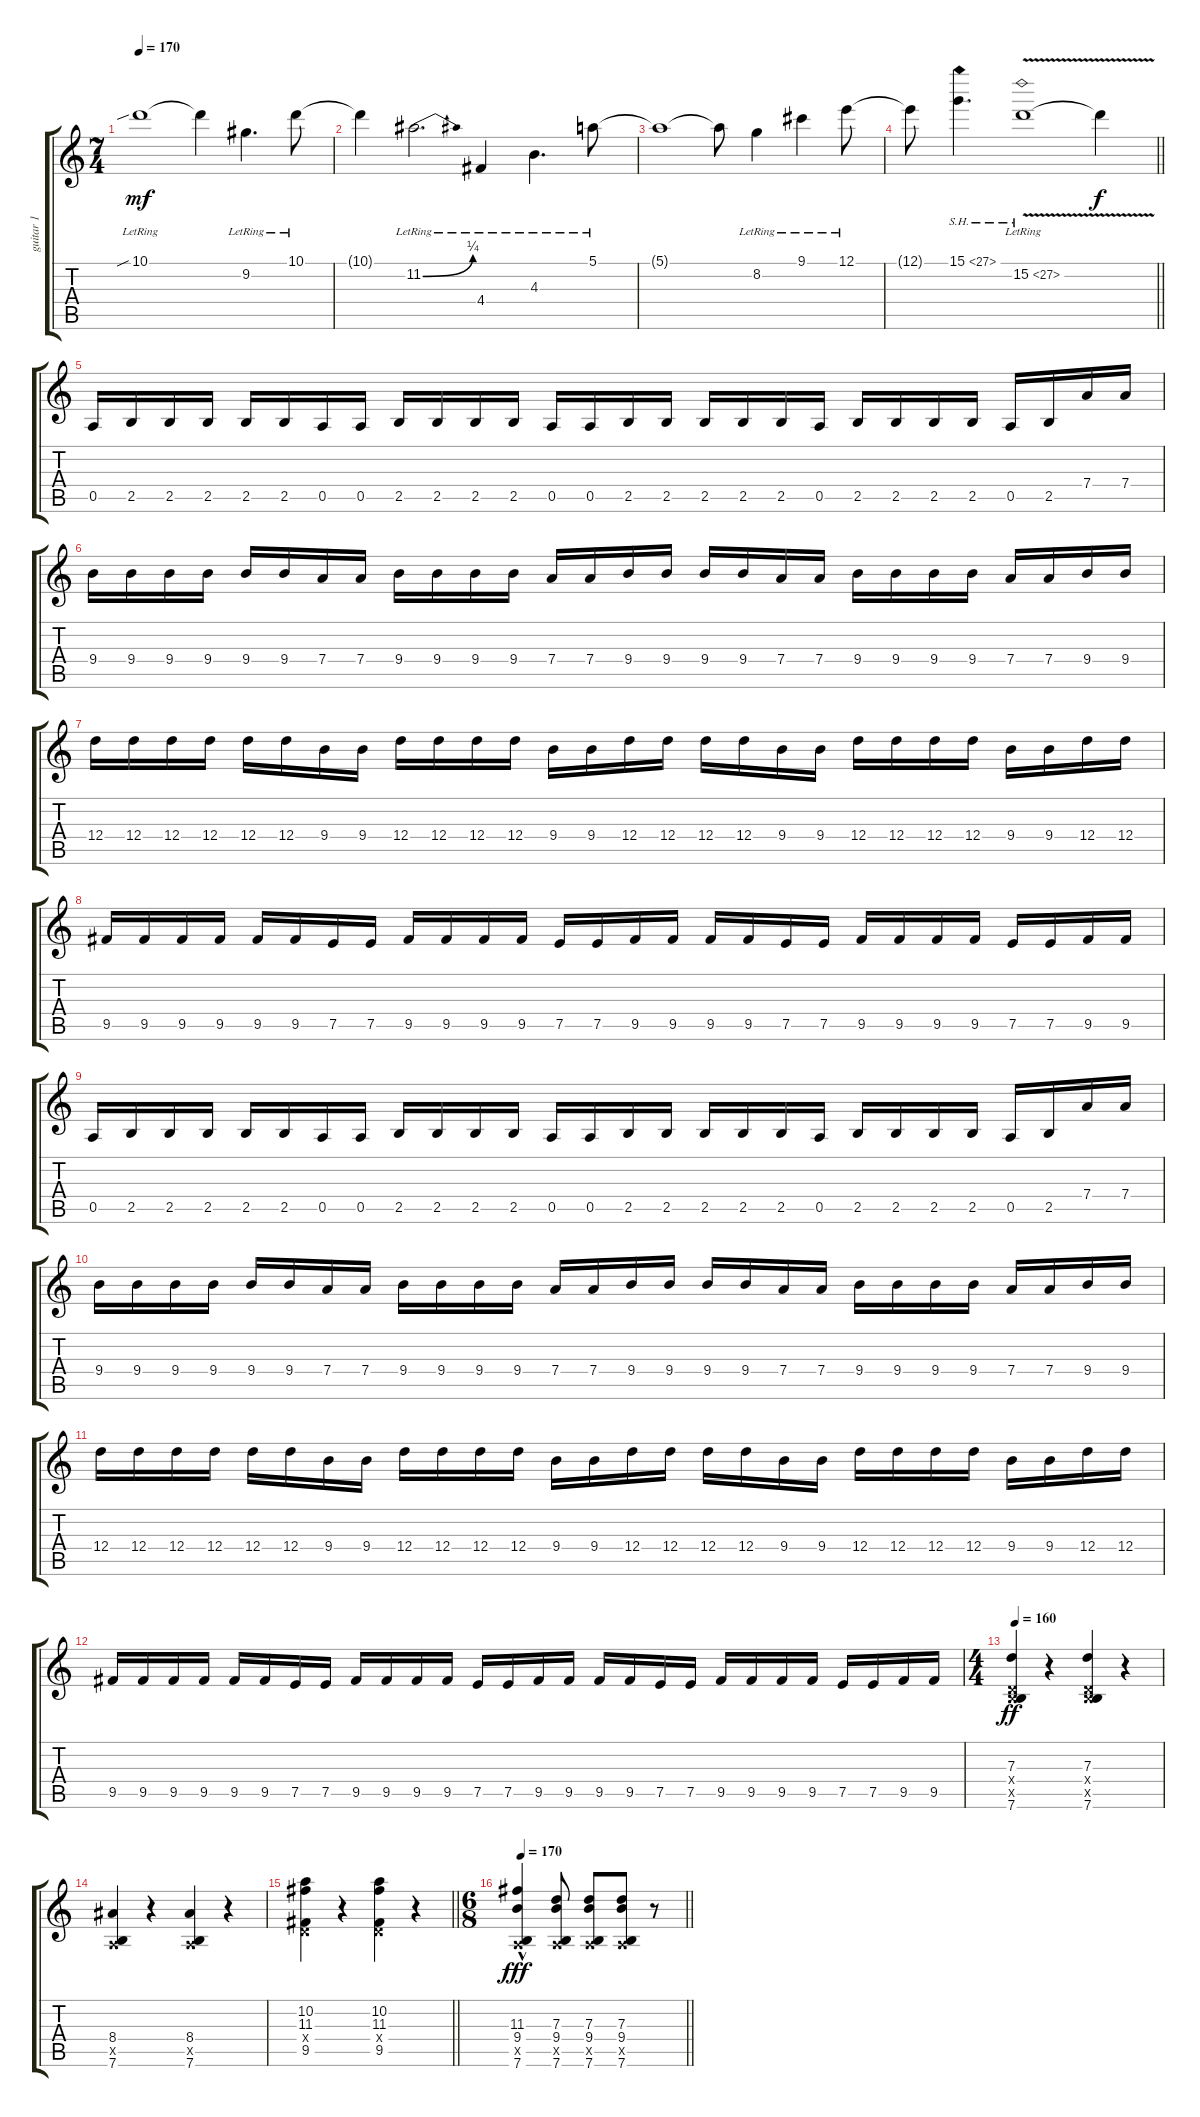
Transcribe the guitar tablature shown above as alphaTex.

\track ("guitar 1" "guitar 1") {instrument overdrivenguitar}
\staff {score tabs}
\tuning (E4 B3 G3 D3 A2 E2) {hide}
\ts (7 4)
\tempo 170
\clef g2
\ks c
10.1{sib lr}.1{dy mf} 10.1{t}.4 9.2{lr}.4{d} 10.1{lr}.8 |
10.1{t}.4 11.2{be (bend 0 0 60 1) lr}.2{d} 4.4{lr}.4 4.3{lr}.4{d} 5.1{lr}.8 |
5.1{t}.1 5.1{t}.8 8.2{lr}.4 9.1{lr}.4 12.1{lr}.8 |
\barLineRight lightlight
12.1{t}.8 15.1{sh 12}.4{d} 15.2{sh 12 v lr}.1 15.2{t}.4{dy f} |
0.5.16 2.5.16 2.5.16 2.5.16 2.5.16 2.5.16 0.5.16 0.5.16 2.5.16 2.5.16 2.5.16 2.5.16 0.5.16 0.5.16 2.5.16 2.5.16 2.5.16 2.5.16 2.5.16 0.5.16 2.5.16 2.5.16 2.5.16 2.5.16 0.5.16 2.5.16 7.4.16 7.4.16 |
9.4.16 9.4.16 9.4.16 9.4.16 9.4.16 9.4.16 7.4.16 7.4.16 9.4.16 9.4.16 9.4.16 9.4.16 7.4.16 7.4.16 9.4.16 9.4.16 9.4.16 9.4.16 7.4.16 7.4.16 9.4.16 9.4.16 9.4.16 9.4.16 7.4.16 7.4.16 9.4.16 9.4.16 |
12.4.16 12.4.16 12.4.16 12.4.16 12.4.16 12.4.16 9.4.16 9.4.16 12.4.16 12.4.16 12.4.16 12.4.16 9.4.16 9.4.16 12.4.16 12.4.16 12.4.16 12.4.16 9.4.16 9.4.16 12.4.16 12.4.16 12.4.16 12.4.16 9.4.16 9.4.16 12.4.16 12.4.16 |
9.5.16 9.5.16 9.5.16 9.5.16 9.5.16 9.5.16 7.5.16 7.5.16 9.5.16 9.5.16 9.5.16 9.5.16 7.5.16 7.5.16 9.5.16 9.5.16 9.5.16 9.5.16 7.5.16 7.5.16 9.5.16 9.5.16 9.5.16 9.5.16 7.5.16 7.5.16 9.5.16 9.5.16 |
0.5.16 2.5.16 2.5.16 2.5.16 2.5.16 2.5.16 0.5.16 0.5.16 2.5.16 2.5.16 2.5.16 2.5.16 0.5.16 0.5.16 2.5.16 2.5.16 2.5.16 2.5.16 2.5.16 0.5.16 2.5.16 2.5.16 2.5.16 2.5.16 0.5.16 2.5.16 7.4.16 7.4.16 |
9.4.16 9.4.16 9.4.16 9.4.16 9.4.16 9.4.16 7.4.16 7.4.16 9.4.16 9.4.16 9.4.16 9.4.16 7.4.16 7.4.16 9.4.16 9.4.16 9.4.16 9.4.16 7.4.16 7.4.16 9.4.16 9.4.16 9.4.16 9.4.16 7.4.16 7.4.16 9.4.16 9.4.16 |
12.4.16 12.4.16 12.4.16 12.4.16 12.4.16 12.4.16 9.4.16 9.4.16 12.4.16 12.4.16 12.4.16 12.4.16 9.4.16 9.4.16 12.4.16 12.4.16 12.4.16 12.4.16 9.4.16 9.4.16 12.4.16 12.4.16 12.4.16 12.4.16 9.4.16 9.4.16 12.4.16 12.4.16 |
9.5.16 9.5.16 9.5.16 9.5.16 9.5.16 9.5.16 7.5.16 7.5.16 9.5.16 9.5.16 9.5.16 9.5.16 7.5.16 7.5.16 9.5.16 9.5.16 9.5.16 9.5.16 7.5.16 7.5.16 9.5.16 9.5.16 9.5.16 9.5.16 7.5.16 7.5.16 9.5.16 9.5.16 |
\ts (4 4)
\tempo 160
(7.3 0.4{x} 2.5{x} 7.6).4{dy ff} r.4 (7.3 0.4{x} 2.5{x} 7.6).4 r.4 |
(8.4 0.5{x} 7.6).4 r.4 (8.4 0.5{x} 7.6).4 r.4 |
\barLineRight lightlight
(10.2 11.3 0.4{x} 9.5).4 r.4 (10.2 11.3 0.4{x} 9.5).4 r.4 |
\ts (6 8)
\tempo 170
\barLineRight lightlight
(11.3{hac} 9.4{hac} 0.5{hac x} 7.6{hac}).4{dy fff} (7.3 9.4 0.5{x} 7.6).8 (7.3 9.4 0.5{x} 7.6).8 (7.3 9.4 0.5{x} 7.6).8 r.8
